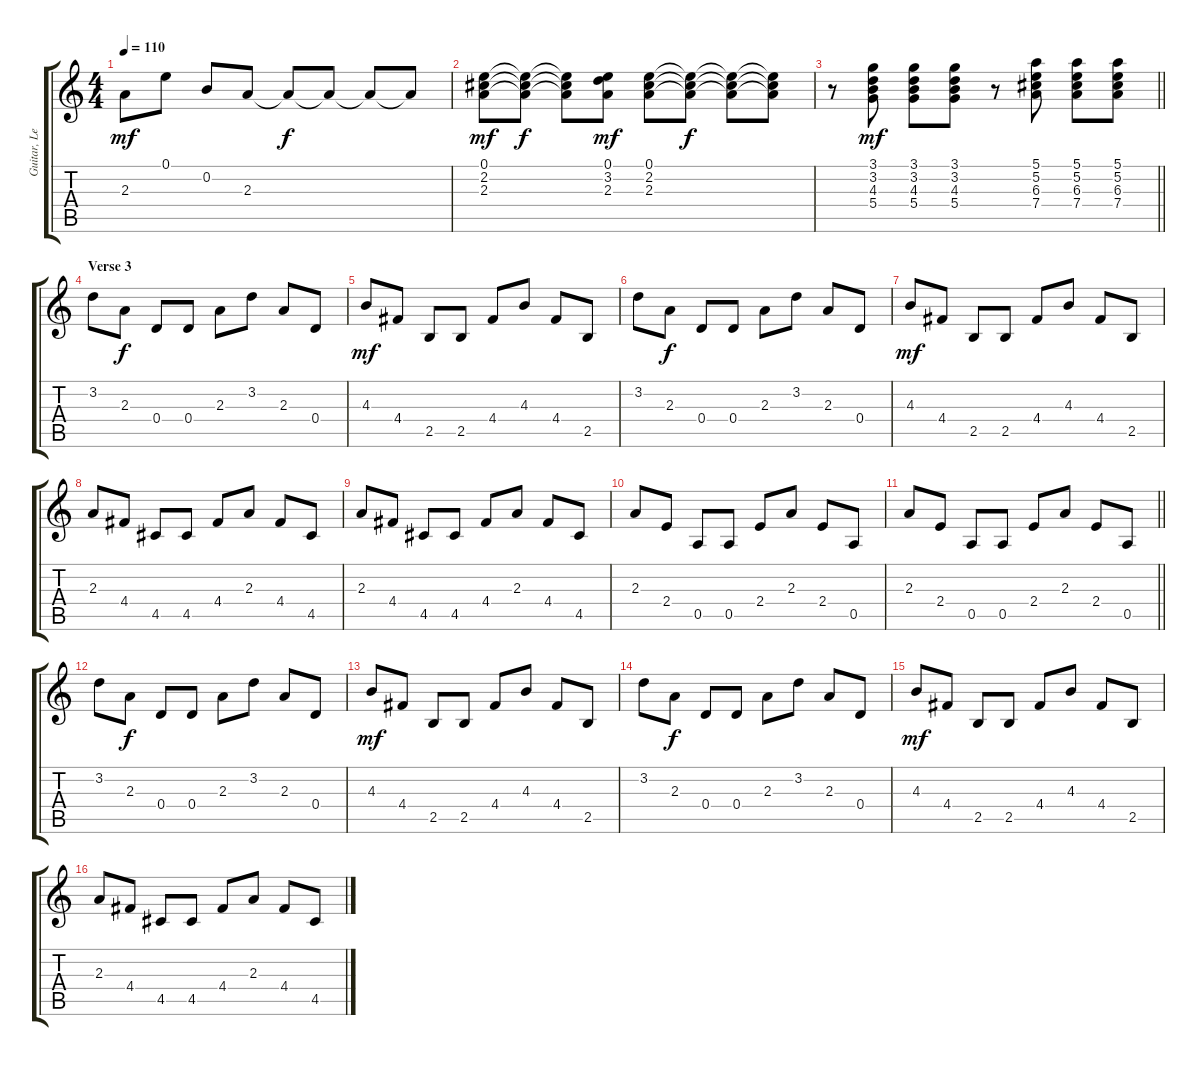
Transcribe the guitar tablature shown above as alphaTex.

\track ("Guitar, Lead" "Guitar, Le") {mute instrument electricguitarclean}
\staff {score tabs}
\tuning (E4 B3 G3 D3 A2 E2) {hide}
\ts (4 4)
\tempo 110
\clef g2
\ks c
2.3.8{dy mf} 0.1.8 0.2.8 2.3.8 2.3{t}.8{dy f} 2.3{t}.8 2.3{t}.8 2.3{t}.8 |
(0.1 2.2 2.3).8{dy mf} (0.1{t} 2.2{t} 2.3{t}).8{dy f} (0.1{t} 2.2{t} 2.3{t}).8 (0.1 3.2 2.3).8{dy mf} (0.1 2.2 2.3).8 (0.1{t} 2.2{t} 2.3{t}).8{dy f} (0.1{t} 2.2{t} 2.3{t}).8 (0.1{t} 2.2{t} 2.3{t}).8 |
\barLineRight lightlight
r.8 (3.1 3.2 4.3 5.4).8{dy mf} (3.1 3.2 4.3 5.4).8 (3.1 3.2 4.3 5.4).8 r.8 (5.1 5.2 6.3 7.4).8 (5.1 5.2 6.3 7.4).8 (5.1 5.2 6.3 7.4).8 |
\section ("" "Verse 3")
3.2.8 2.3.8{dy f} 0.4.8 0.4.8 2.3.8 3.2.8 2.3.8 0.4.8 |
4.3.8{dy mf} 4.4.8 2.5.8 2.5.8 4.4.8 4.3.8 4.4.8 2.5.8 |
3.2.8 2.3.8{dy f} 0.4.8 0.4.8 2.3.8 3.2.8 2.3.8 0.4.8 |
4.3.8{dy mf} 4.4.8 2.5.8 2.5.8 4.4.8 4.3.8 4.4.8 2.5.8 |
2.3.8 4.4.8 4.5.8 4.5.8 4.4.8 2.3.8 4.4.8 4.5.8 |
2.3.8 4.4.8 4.5.8 4.5.8 4.4.8 2.3.8 4.4.8 4.5.8 |
2.3.8 2.4.8 0.5.8 0.5.8 2.4.8 2.3.8 2.4.8 0.5.8 |
\barLineRight lightlight
2.3.8 2.4.8 0.5.8 0.5.8 2.4.8 2.3.8 2.4.8 0.5.8 |
3.2.8 2.3.8{dy f} 0.4.8 0.4.8 2.3.8 3.2.8 2.3.8 0.4.8 |
4.3.8{dy mf} 4.4.8 2.5.8 2.5.8 4.4.8 4.3.8 4.4.8 2.5.8 |
3.2.8 2.3.8{dy f} 0.4.8 0.4.8 2.3.8 3.2.8 2.3.8 0.4.8 |
4.3.8{dy mf} 4.4.8 2.5.8 2.5.8 4.4.8 4.3.8 4.4.8 2.5.8 |
2.3.8 4.4.8 4.5.8 4.5.8 4.4.8 2.3.8 4.4.8 4.5.8
